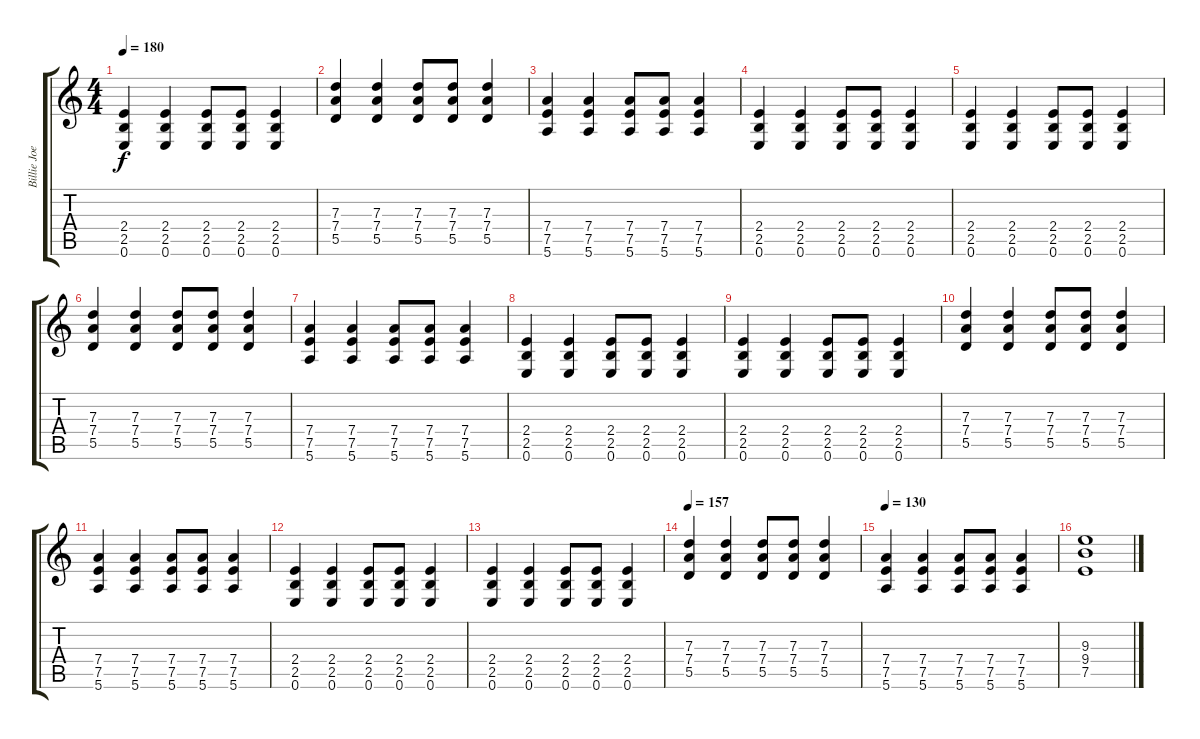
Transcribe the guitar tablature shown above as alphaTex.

\track ("Billie Joe" "Billie Joe") {instrument distortionguitar}
\staff {score tabs}
\tuning (E4 B3 G3 D3 A2 E2) {hide}
\ts (4 4)
\tempo 180
\clef g2
\ks c
(2.4 2.5 0.6).4{dy f} (2.4 2.5 0.6).4 (2.4 2.5 0.6).8 (2.4 2.5 0.6).8 (2.4 2.5 0.6).4 |
(7.3 7.4 5.5).4 (7.3 7.4 5.5).4 (7.3 7.4 5.5).8 (7.3 7.4 5.5).8 (7.3 7.4 5.5).4 |
(7.4 7.5 5.6).4 (7.4 7.5 5.6).4 (7.4 7.5 5.6).8 (7.4 7.5 5.6).8 (7.4 7.5 5.6).4 |
(2.4 2.5 0.6).4 (2.4 2.5 0.6).4 (2.4 2.5 0.6).8 (2.4 2.5 0.6).8 (2.4 2.5 0.6).4 |
(2.4 2.5 0.6).4 (2.4 2.5 0.6).4 (2.4 2.5 0.6).8 (2.4 2.5 0.6).8 (2.4 2.5 0.6).4 |
(7.3 7.4 5.5).4 (7.3 7.4 5.5).4 (7.3 7.4 5.5).8 (7.3 7.4 5.5).8 (7.3 7.4 5.5).4 |
(7.4 7.5 5.6).4 (7.4 7.5 5.6).4 (7.4 7.5 5.6).8 (7.4 7.5 5.6).8 (7.4 7.5 5.6).4 |
(2.4 2.5 0.6).4 (2.4 2.5 0.6).4 (2.4 2.5 0.6).8 (2.4 2.5 0.6).8 (2.4 2.5 0.6).4 |
(2.4 2.5 0.6).4 (2.4 2.5 0.6).4 (2.4 2.5 0.6).8 (2.4 2.5 0.6).8 (2.4 2.5 0.6).4 |
(7.3 7.4 5.5).4 (7.3 7.4 5.5).4 (7.3 7.4 5.5).8 (7.3 7.4 5.5).8 (7.3 7.4 5.5).4 |
(7.4 7.5 5.6).4 (7.4 7.5 5.6).4 (7.4 7.5 5.6).8 (7.4 7.5 5.6).8 (7.4 7.5 5.6).4 |
(2.4 2.5 0.6).4 (2.4 2.5 0.6).4 (2.4 2.5 0.6).8 (2.4 2.5 0.6).8 (2.4 2.5 0.6).4 |
(2.4 2.5 0.6).4 (2.4 2.5 0.6).4 (2.4 2.5 0.6).8 (2.4 2.5 0.6).8 (2.4 2.5 0.6).4 |
\tempo 157
(7.3 7.4 5.5).4 (7.3 7.4 5.5).4 (7.3 7.4 5.5).8 (7.3 7.4 5.5).8 (7.3 7.4 5.5).4 |
\tempo 130
(7.4 7.5 5.6).4 (7.4 7.5 5.6).4 (7.4 7.5 5.6).8 (7.4 7.5 5.6).8 (7.4 7.5 5.6).4 |
(9.3 9.4 7.5).1
